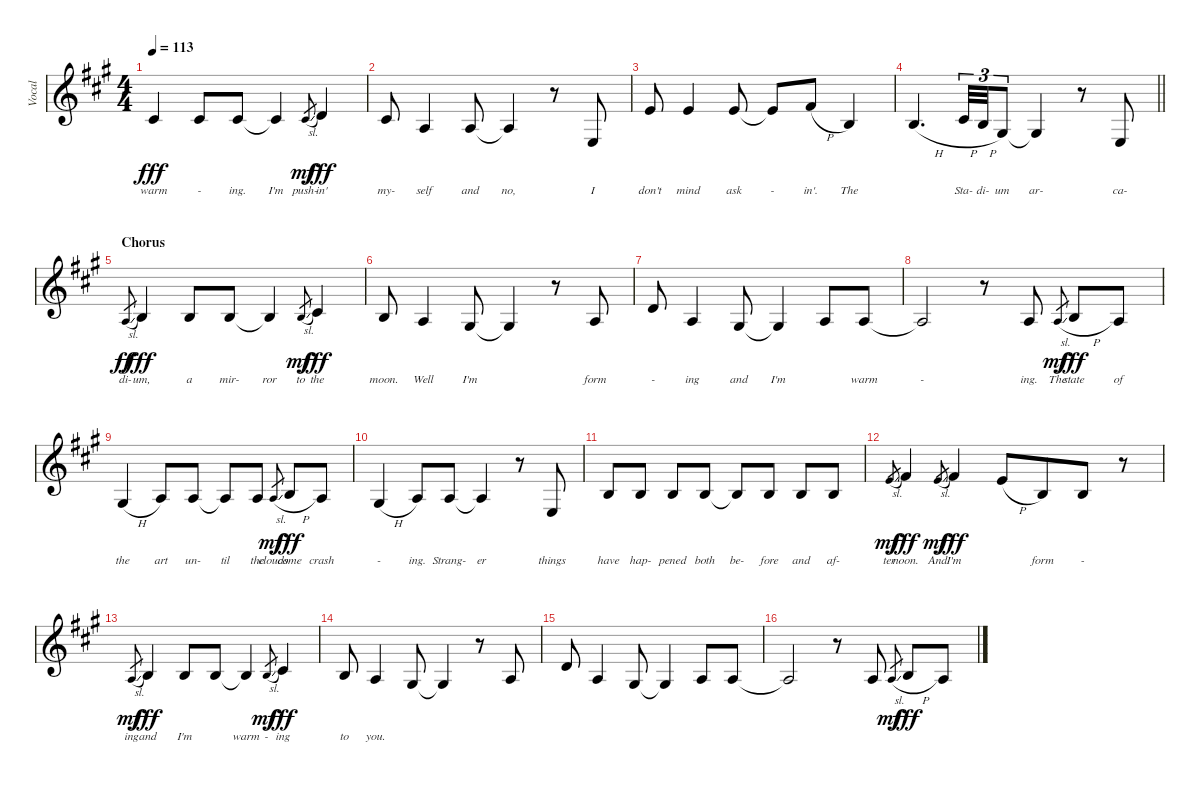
\track ("Vocal" "Vocal") {instrument lead6voice}
\staff {score}
\tuning (E4 B3 G3 D3 A2 E2) {hide}
\ts (4 4)
\tempo 113
\clef g2
\ks f#minor
6.3.4{lyrics (0 "warm") lyrics (1 "") lyrics (2 "") lyrics (3 "") lyrics (4 "") dy fff} 6.3.8{lyrics (0 "-") lyrics (1 "") lyrics (2 "") lyrics (3 "") lyrics (4 "")} 6.3.8{lyrics (0 "ing.") lyrics (1 "") lyrics (2 "") lyrics (3 "") lyrics (4 "")} 6.3{t}.4{lyrics (0 "I'm") lyrics (1 "") lyrics (2 "") lyrics (3 "") lyrics (4 "")} 6.3{sl}.8{lyrics (0 "push-") lyrics (1 "") lyrics (2 "") lyrics (3 "") lyrics (4 "") gr dy mf} 7.3.4{lyrics (0 "in'") lyrics (1 "") lyrics (2 "") lyrics (3 "") lyrics (4 "") dy fff} |
6.3.8{lyrics (0 "my-") lyrics (1 "") lyrics (2 "") lyrics (3 "") lyrics (4 "")} 2.3.4{lyrics (0 "self") lyrics (1 "") lyrics (2 "") lyrics (3 "") lyrics (4 "")} 2.3.8{lyrics (0 "and") lyrics (1 "") lyrics (2 "") lyrics (3 "") lyrics (4 "")} 2.3{t}.4{lyrics (0 "no,") lyrics (1 "") lyrics (2 "") lyrics (3 "") lyrics (4 "")} r.8 2.4.8{lyrics (0 "I") lyrics (1 "") lyrics (2 "") lyrics (3 "") lyrics (4 "")} |
5.2.8{lyrics (0 "don't") lyrics (1 "") lyrics (2 "") lyrics (3 "") lyrics (4 "")} 5.2.4{lyrics (0 "mind") lyrics (1 "") lyrics (2 "") lyrics (3 "") lyrics (4 "")} 5.2.8{lyrics (0 "ask") lyrics (1 "") lyrics (2 "") lyrics (3 "") lyrics (4 "")} 5.2{t}.8{lyrics (0 "-") lyrics (1 "") lyrics (2 "") lyrics (3 "") lyrics (4 "")} 7.2{h}.8{lyrics (0 "in'.") lyrics (1 "") lyrics (2 "") lyrics (3 "") lyrics (4 "")} 0.2.4{lyrics (0 "The") lyrics (1 "") lyrics (2 "") lyrics (3 "") lyrics (4 "")} |
\barLineRight lightlight
4.3{h}.4{d lyrics (0 "") lyrics (1 "") lyrics (2 "") lyrics (3 "") lyrics (4 "")} 6.3{h}.32{tu (3 2) lyrics (0 "Sta-") lyrics (1 "") lyrics (2 "") lyrics (3 "") lyrics (4 "")} 4.3{h}.32{tu (3 2) lyrics (0 "di-") lyrics (1 "") lyrics (2 "") lyrics (3 "") lyrics (4 "")} 1.3.8{tu (3 2) lyrics (0 "um") lyrics (1 "") lyrics (2 "") lyrics (3 "") lyrics (4 "")} 1.3{t}.4{lyrics (0 "ar-") lyrics (1 "") lyrics (2 "") lyrics (3 "") lyrics (4 "")} r.8 2.4.8{lyrics (0 "ca-") lyrics (1 "") lyrics (2 "") lyrics (3 "") lyrics (4 "")} |
\section ("" "Chorus")
2.3{sl}.8{lyrics (0 "di-") lyrics (1 "") lyrics (2 "") lyrics (3 "") lyrics (4 "") gr dy ff} 4.3.4{lyrics (0 "um,") lyrics (1 "") lyrics (2 "") lyrics (3 "") lyrics (4 "") dy fff} 4.3.8{lyrics (0 "a") lyrics (1 "") lyrics (2 "") lyrics (3 "") lyrics (4 "")} 4.3.8{lyrics (0 "mir-") lyrics (1 "") lyrics (2 "") lyrics (3 "") lyrics (4 "")} 4.3{t}.4{lyrics (0 "ror") lyrics (1 "") lyrics (2 "") lyrics (3 "") lyrics (4 "")} 4.3{sl}.8{lyrics (0 "to") lyrics (1 "") lyrics (2 "") lyrics (3 "") lyrics (4 "") gr dy mf} 6.3.4{lyrics (0 "the") lyrics (1 "") lyrics (2 "") lyrics (3 "") lyrics (4 "") dy fff} |
4.3.8{lyrics (0 "moon.") lyrics (1 "") lyrics (2 "") lyrics (3 "") lyrics (4 "")} 2.3.4{lyrics (0 "Well") lyrics (1 "") lyrics (2 "") lyrics (3 "") lyrics (4 "")} 1.3.8{lyrics (0 "I'm") lyrics (1 "") lyrics (2 "") lyrics (3 "") lyrics (4 "")} 1.3{t}.4{lyrics (0 " ") lyrics (1 "") lyrics (2 "") lyrics (3 "") lyrics (4 "")} r.8 2.3.8{lyrics (0 "form") lyrics (1 "") lyrics (2 "") lyrics (3 "") lyrics (4 "")} |
7.3.8{lyrics (0 "-") lyrics (1 "") lyrics (2 "") lyrics (3 "") lyrics (4 "")} 2.3.4{lyrics (0 "ing") lyrics (1 "") lyrics (2 "") lyrics (3 "") lyrics (4 "")} 1.3.8{lyrics (0 "and") lyrics (1 "") lyrics (2 "") lyrics (3 "") lyrics (4 "")} 1.3{t}.4{lyrics (0 "I'm") lyrics (1 "") lyrics (2 "") lyrics (3 "") lyrics (4 "")} 2.3.8{lyrics (0 " ") lyrics (1 "") lyrics (2 "") lyrics (3 "") lyrics (4 "")} 2.3.8{lyrics (0 "warm") lyrics (1 "") lyrics (2 "") lyrics (3 "") lyrics (4 "")} |
2.3{t}.2{lyrics (0 "-") lyrics (1 "") lyrics (2 "") lyrics (3 "") lyrics (4 "")} r.8 2.3.8{lyrics (0 "ing.") lyrics (1 "") lyrics (2 "") lyrics (3 "") lyrics (4 "")} 2.3{sl}.8{lyrics (0 "The") lyrics (1 "") lyrics (2 "") lyrics (3 "") lyrics (4 "") gr dy mf beam merge} 4.3{h}.8{lyrics (0 "state") lyrics (1 "") lyrics (2 "") lyrics (3 "") lyrics (4 "") dy fff} 2.3.8{lyrics (0 "of") lyrics (1 "") lyrics (2 "") lyrics (3 "") lyrics (4 "")} |
1.3{h}.4{lyrics (0 "the") lyrics (1 "") lyrics (2 "") lyrics (3 "") lyrics (4 "")} 2.3.8{lyrics (0 "art") lyrics (1 "") lyrics (2 "") lyrics (3 "") lyrics (4 "")} 2.3.8{lyrics (0 "un-") lyrics (1 "") lyrics (2 "") lyrics (3 "") lyrics (4 "")} 2.3{t}.8{lyrics (0 "til") lyrics (1 "") lyrics (2 "") lyrics (3 "") lyrics (4 "")} 2.3.8{lyrics (0 "the") lyrics (1 "") lyrics (2 "") lyrics (3 "") lyrics (4 "")} 2.3{sl}.8{lyrics (0 "clouds") lyrics (1 "") lyrics (2 "") lyrics (3 "") lyrics (4 "") gr dy mf} 4.3{h}.8{lyrics (0 "come") lyrics (1 "") lyrics (2 "") lyrics (3 "") lyrics (4 "") dy fff} 2.3.8{lyrics (0 "crash") lyrics (1 "") lyrics (2 "") lyrics (3 "") lyrics (4 "")} |
1.3{h}.4{lyrics (0 "-") lyrics (1 "") lyrics (2 "") lyrics (3 "") lyrics (4 "")} 2.3.8{lyrics (0 "ing.") lyrics (1 "") lyrics (2 "") lyrics (3 "") lyrics (4 "")} 2.3.8{lyrics (0 "Strang-") lyrics (1 "") lyrics (2 "") lyrics (3 "") lyrics (4 "")} 2.3{t}.4{lyrics (0 "er") lyrics (1 "") lyrics (2 "") lyrics (3 "") lyrics (4 "")} r.8 2.4.8{lyrics (0 "things") lyrics (1 "") lyrics (2 "") lyrics (3 "") lyrics (4 "")} |
4.3.8{lyrics (0 "have") lyrics (1 "") lyrics (2 "") lyrics (3 "") lyrics (4 "")} 4.3.8{lyrics (0 "hap-") lyrics (1 "") lyrics (2 "") lyrics (3 "") lyrics (4 "")} 4.3.8{lyrics (0 "pened") lyrics (1 "") lyrics (2 "") lyrics (3 "") lyrics (4 "")} 4.3.8{lyrics (0 "both") lyrics (1 "") lyrics (2 "") lyrics (3 "") lyrics (4 "")} 4.3{t}.8{lyrics (0 "be-") lyrics (1 "") lyrics (2 "") lyrics (3 "") lyrics (4 "")} 4.3.8{lyrics (0 "fore") lyrics (1 "") lyrics (2 "") lyrics (3 "") lyrics (4 "")} 4.3.8{lyrics (0 "and") lyrics (1 "") lyrics (2 "") lyrics (3 "") lyrics (4 "")} 4.3.8{lyrics (0 "af-") lyrics (1 "") lyrics (2 "") lyrics (3 "") lyrics (4 "")} |
5.2{sl}.8{lyrics (0 "ter") lyrics (1 "") lyrics (2 "") lyrics (3 "") lyrics (4 "") gr dy mf} 7.2.4{lyrics (0 "noon.") lyrics (1 "") lyrics (2 "") lyrics (3 "") lyrics (4 "") dy fff} 5.2{sl}.8{lyrics (0 "And") lyrics (1 "") lyrics (2 "") lyrics (3 "") lyrics (4 "") gr dy mf} 7.2.4{lyrics (0 "I'm") lyrics (1 "") lyrics (2 "") lyrics (3 "") lyrics (4 "") dy fff} 9.3{h}.8{lyrics (0 " ") lyrics (1 "") lyrics (2 "") lyrics (3 "") lyrics (4 "")} 4.3.8{lyrics (0 "form") lyrics (1 "") lyrics (2 "") lyrics (3 "") lyrics (4 "") beam merge} 4.3.8{lyrics (0 "-") lyrics (1 "") lyrics (2 "") lyrics (3 "") lyrics (4 "")} r.8 |
2.3{sl}.8{lyrics (0 "ing") lyrics (1 "") lyrics (2 "") lyrics (3 "") lyrics (4 "") gr dy mf} 4.3.4{lyrics (0 "and") lyrics (1 "") lyrics (2 "") lyrics (3 "") lyrics (4 "") dy fff} 4.3.8{lyrics (0 "I'm") lyrics (1 "") lyrics (2 "") lyrics (3 "") lyrics (4 "")} 4.3.8{lyrics (0 " ") lyrics (1 "") lyrics (2 "") lyrics (3 "") lyrics (4 "")} 4.3{t}.4{lyrics (0 "warm") lyrics (1 "") lyrics (2 "") lyrics (3 "") lyrics (4 "")} 4.3{sl}.8{lyrics (0 "-") lyrics (1 "") lyrics (2 "") lyrics (3 "") lyrics (4 "") gr dy mf} 6.3.4{lyrics (0 "ing") lyrics (1 "") lyrics (2 "") lyrics (3 "") lyrics (4 "") dy fff} |
4.3.8{lyrics (0 "to") lyrics (1 "") lyrics (2 "") lyrics (3 "") lyrics (4 "")} 2.3.4{lyrics (0 "you.") lyrics (1 "") lyrics (2 "") lyrics (3 "") lyrics (4 "")} 1.3.8 1.3{t}.4 r.8 2.3.8 |
7.3.8 2.3.4 1.3.8 1.3{t}.4 2.3.8 2.3.8 |
2.3{t}.2 r.8 2.3.8 2.3{sl}.8{gr dy mf beam merge} 4.3{h}.8{dy fff} 2.3.8
